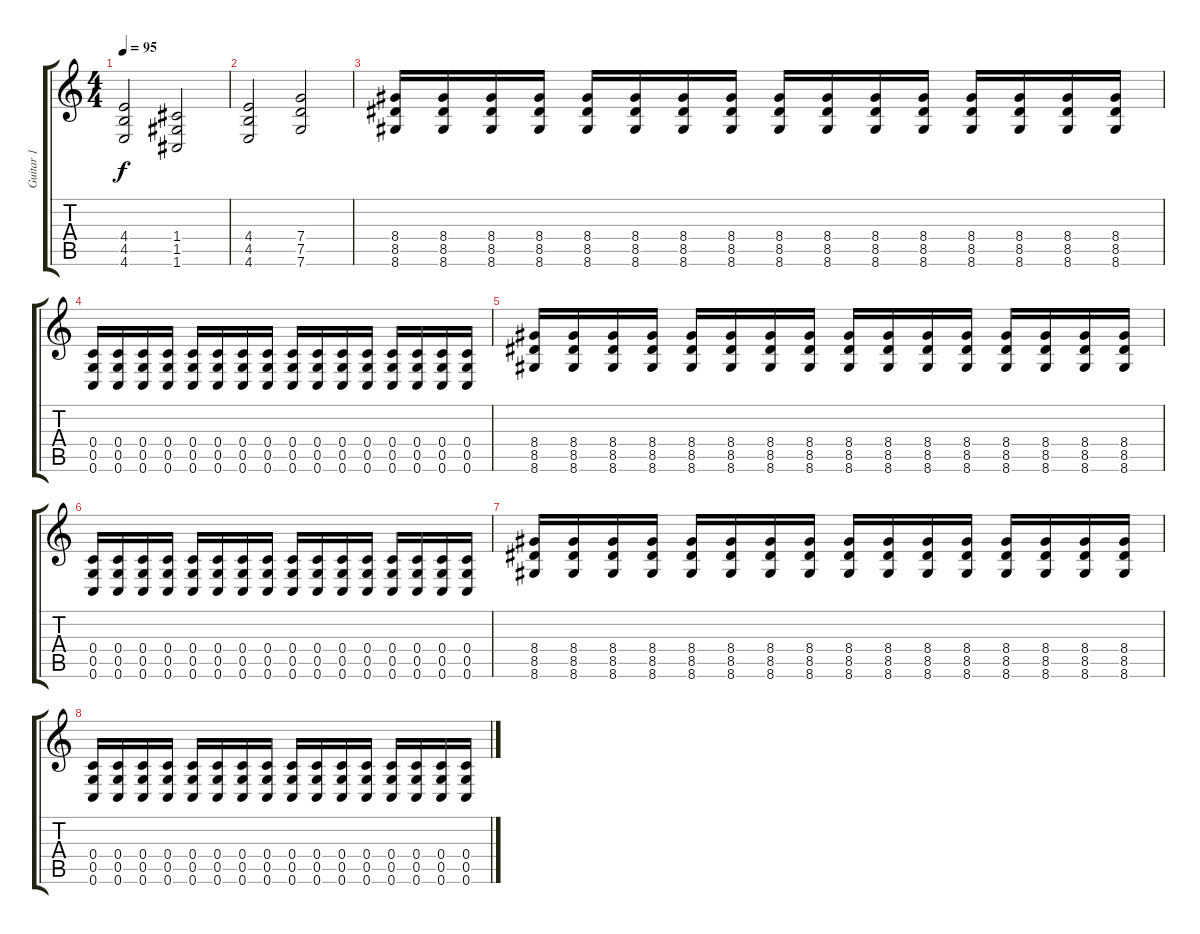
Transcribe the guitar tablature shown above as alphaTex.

\track ("Guitar 1" "Guitar 1") {instrument distortionguitar}
\staff {score tabs}
\tuning (D4 A3 F3 C3 G2 C2) {hide}
\ts (4 4)
\tempo 95
\clef g2
\ks c
(4.4 4.5 4.6).2{dy f} (1.4 1.5 1.6).2 |
(4.4 4.5 4.6).2 (7.4 7.5 7.6).2 |
(8.4 8.5 8.6).16 (8.4 8.5 8.6).16 (8.4 8.5 8.6).16 (8.4 8.5 8.6).16 (8.4 8.5 8.6).16 (8.4 8.5 8.6).16 (8.4 8.5 8.6).16 (8.4 8.5 8.6).16 (8.4 8.5 8.6).16 (8.4 8.5 8.6).16 (8.4 8.5 8.6).16 (8.4 8.5 8.6).16 (8.4 8.5 8.6).16 (8.4 8.5 8.6).16 (8.4 8.5 8.6).16 (8.4 8.5 8.6).16 |
(0.4 0.5 0.6).16 (0.4 0.5 0.6).16 (0.4 0.5 0.6).16 (0.4 0.5 0.6).16 (0.4 0.5 0.6).16 (0.4 0.5 0.6).16 (0.4 0.5 0.6).16 (0.4 0.5 0.6).16 (0.4 0.5 0.6).16 (0.4 0.5 0.6).16 (0.4 0.5 0.6).16 (0.4 0.5 0.6).16 (0.4 0.5 0.6).16 (0.4 0.5 0.6).16 (0.4 0.5 0.6).16 (0.4 0.5 0.6).16 |
(8.4 8.5 8.6).16 (8.4 8.5 8.6).16 (8.4 8.5 8.6).16 (8.4 8.5 8.6).16 (8.4 8.5 8.6).16 (8.4 8.5 8.6).16 (8.4 8.5 8.6).16 (8.4 8.5 8.6).16 (8.4 8.5 8.6).16 (8.4 8.5 8.6).16 (8.4 8.5 8.6).16 (8.4 8.5 8.6).16 (8.4 8.5 8.6).16 (8.4 8.5 8.6).16 (8.4 8.5 8.6).16 (8.4 8.5 8.6).16 |
(0.4 0.5 0.6).16 (0.4 0.5 0.6).16 (0.4 0.5 0.6).16 (0.4 0.5 0.6).16 (0.4 0.5 0.6).16 (0.4 0.5 0.6).16 (0.4 0.5 0.6).16 (0.4 0.5 0.6).16 (0.4 0.5 0.6).16 (0.4 0.5 0.6).16 (0.4 0.5 0.6).16 (0.4 0.5 0.6).16 (0.4 0.5 0.6).16 (0.4 0.5 0.6).16 (0.4 0.5 0.6).16 (0.4 0.5 0.6).16 |
(8.4 8.5 8.6).16 (8.4 8.5 8.6).16 (8.4 8.5 8.6).16 (8.4 8.5 8.6).16 (8.4 8.5 8.6).16 (8.4 8.5 8.6).16 (8.4 8.5 8.6).16 (8.4 8.5 8.6).16 (8.4 8.5 8.6).16 (8.4 8.5 8.6).16 (8.4 8.5 8.6).16 (8.4 8.5 8.6).16 (8.4 8.5 8.6).16 (8.4 8.5 8.6).16 (8.4 8.5 8.6).16 (8.4 8.5 8.6).16 |
(0.4 0.5 0.6).16 (0.4 0.5 0.6).16 (0.4 0.5 0.6).16 (0.4 0.5 0.6).16 (0.4 0.5 0.6).16 (0.4 0.5 0.6).16 (0.4 0.5 0.6).16 (0.4 0.5 0.6).16 (0.4 0.5 0.6).16 (0.4 0.5 0.6).16 (0.4 0.5 0.6).16 (0.4 0.5 0.6).16 (0.4 0.5 0.6).16 (0.4 0.5 0.6).16 (0.4 0.5 0.6).16 (0.4 0.5 0.6).16
